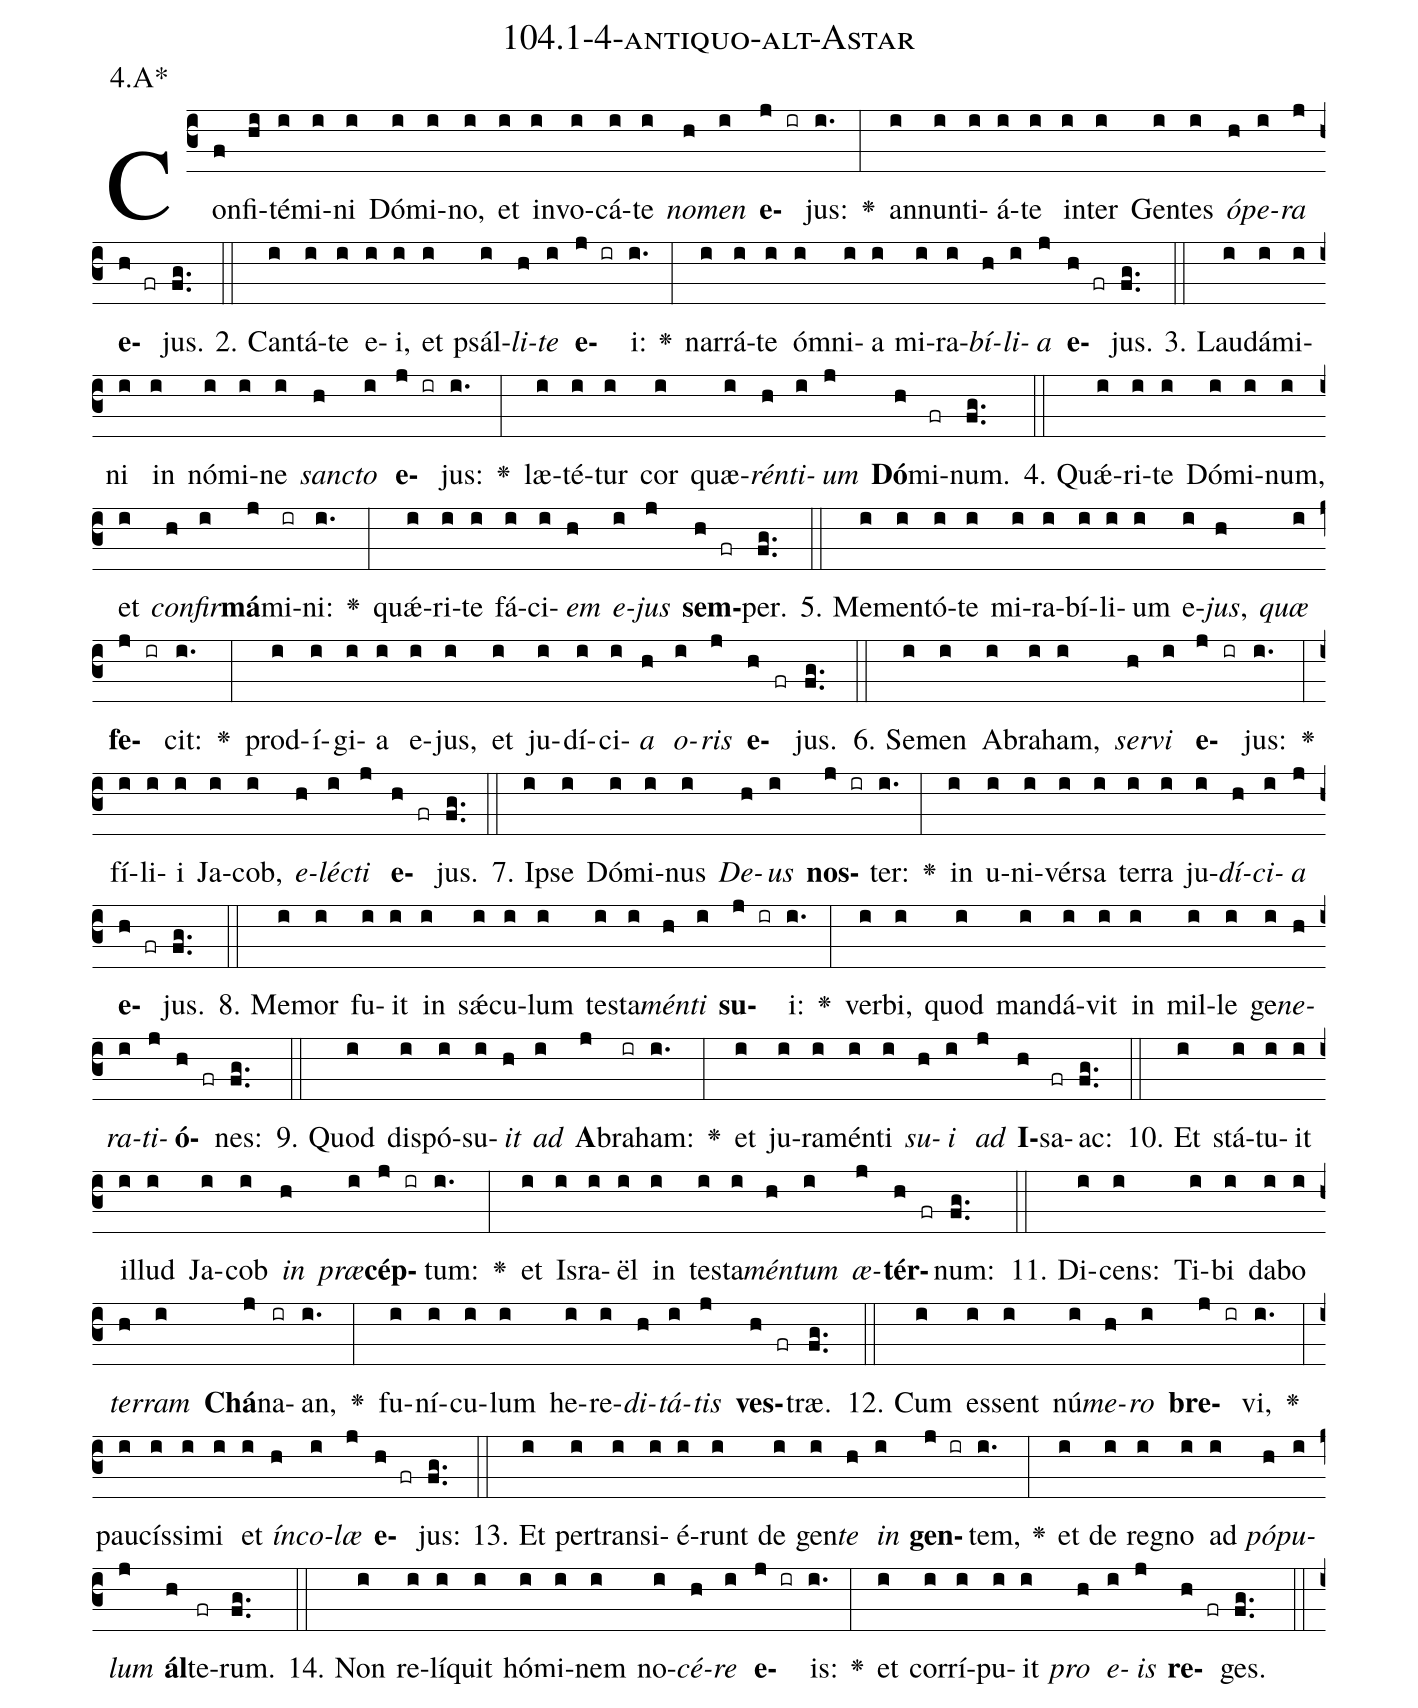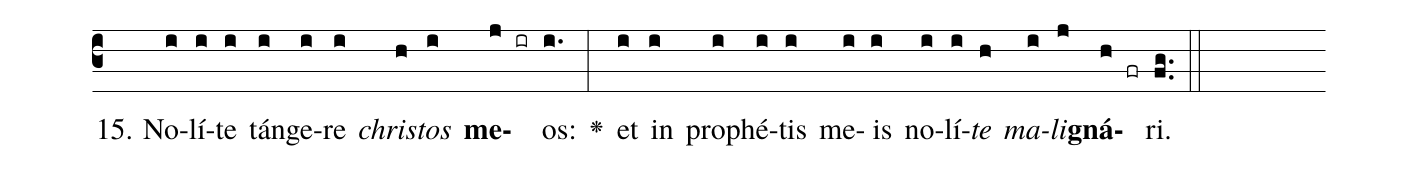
name: 104.1-4-antiquo-alt-Astar;
annotation: 4.A*;
%%
(c3)Con(f)fi(hi)té(i)mi(i)ni(i) Dó(i)mi(i)no,(i) et(i) in(i)vo(i)cá(i)te(i) <i>no</i>(h)<i>men</i>(i) <b>e</b>(j ir)jus:(i.) <v>\greheightstar</v>(:) an(i)nun(i)ti(i)á(i)te(i) in(i)ter(i) Gen(i)tes(i) <i>ó</i>(h)<i>pe</i>(i)<i>ra</i>(j) <b>e</b>(h fr)jus.(fg..) (::)
2. Can(i)tá(i)te(i) e(i)i,(i) et(i) psál(i)<i>li</i>(h)<i>te</i>(i) <b>e</b>(j ir)i:(i.) <v>\greheightstar</v>(:) nar(i)rá(i)te(i) óm(i)ni(i)a(i) mi(i)ra(i)<i>bí</i>(h)<i>li</i>(i)<i>a</i>(j) <b>e</b>(h fr)jus.(fg..) (::)
3. Lau(i)dá(i)mi(i)ni(i) in(i) nó(i)mi(i)ne(i) <i>sanc</i>(h)<i>to</i>(i) <b>e</b>(j ir)jus:(i.) <v>\greheightstar</v>(:) læ(i)té(i)tur(i) cor(i) quæ(i)<i>rén</i>(h)<i>ti</i>(i)<i>um</i>(j) <b>Dó</b>(h)mi(fr)num.(fg..) (::)
4. Quǽ(i)ri(i)te(i) Dó(i)mi(i)num,(i) et(i) <i>con</i>(h)<i>fir</i>(i)<b>má</b>(j)mi(ir)ni:(i.) <v>\greheightstar</v>(:) quǽ(i)ri(i)te(i) fá(i)ci(i)<i>em</i>(h) <i>e</i>(i)<i>jus</i>(j) <b>sem</b>(h fr)per.(fg..) (::)
5. Me(i)men(i)tó(i)te(i) mi(i)ra(i)bí(i)li(i)um(i) e(i)<i>jus</i>,(h) <i>quæ</i>(i) <b>fe</b>(j ir)cit:(i.) <v>\greheightstar</v>(:) prod(i)í(i)gi(i)a(i) e(i)jus,(i) et(i) ju(i)dí(i)ci(i)<i>a</i>(h) <i>o</i>(i)<i>ris</i>(j) <b>e</b>(h fr)jus.(fg..) (::)
6. Se(i)men(i) A(i)bra(i)ham,(i) <i>ser</i>(h)<i>vi</i>(i) <b>e</b>(j ir)jus:(i.) <v>\greheightstar</v>(:) fí(i)li(i)i(i) Ja(i)cob,(i) <i>e</i>(h)<i>léc</i>(i)<i>ti</i>(j) <b>e</b>(h fr)jus.(fg..) (::)
7. Ip(i)se(i) Dó(i)mi(i)nus(i) <i>De</i>(h)<i>us</i>(i) <b>nos</b>(j ir)ter:(i.) <v>\greheightstar</v>(:) in(i) u(i)ni(i)vér(i)sa(i) ter(i)ra(i) ju(i)<i>dí</i>(h)<i>ci</i>(i)<i>a</i>(j) <b>e</b>(h fr)jus.(fg..) (::)
8. Me(i)mor(i) fu(i)it(i) in(i) sǽ(i)cu(i)lum(i) tes(i)ta(i)<i>mén</i>(h)<i>ti</i>(i) <b>su</b>(j ir)i:(i.) <v>\greheightstar</v>(:) ver(i)bi,(i) quod(i) man(i)dá(i)vit(i) in(i) mil(i)le(i) ge(i)<i>ne</i>(h)<i>ra</i>(i)<i>ti</i>(j)<b>ó</b>(h fr)nes:(fg..) (::)
9. Quod(i) dis(i)pó(i)su(i)<i>it</i>(h) <i>ad</i>(i) <b>A</b>(j)bra(ir)ham:(i.) <v>\greheightstar</v>(:) et(i) ju(i)ra(i)mén(i)ti(i) <i>su</i>(h)<i>i</i>(i) <i>ad</i>(j) <b>I</b>(h)sa(fr)ac:(fg..) (::)
10. Et(i) stá(i)tu(i)it(i) il(i)lud(i) Ja(i)cob(i) <i>in</i>(h) <i>præ</i>(i)<b>cép</b>(j ir)tum:(i.) <v>\greheightstar</v>(:) et(i) Is(i)ra(i)ël(i) in(i) tes(i)ta(i)<i>mén</i>(h)<i>tum</i>(i) <i>æ</i>(j)<b>tér</b>(h fr)num:(fg..) (::)
11. Di(i)cens:(i) Ti(i)bi(i) da(i)bo(i) <i>ter</i>(h)<i>ram</i>(i) <b>Chá</b>(j)na(ir)an,(i.) <v>\greheightstar</v>(:) fu(i)ní(i)cu(i)lum(i) he(i)re(i)<i>di</i>(h)<i>tá</i>(i)<i>tis</i>(j) <b>ves</b>(h fr)træ.(fg..) (::)
12. Cum(i) es(i)sent(i) nú(i)<i>me</i>(h)<i>ro</i>(i) <b>bre</b>(j ir)vi,(i.) <v>\greheightstar</v>(:) pau(i)cís(i)si(i)mi(i) et(i) <i>ín</i>(h)<i>co</i>(i)<i>læ</i>(j) <b>e</b>(h fr)jus:(fg..) (::)
13. Et(i) per(i)trans(i)i(i)é(i)runt(i) de(i) gen(i)<i>te</i>(h) <i>in</i>(i) <b>gen</b>(j ir)tem,(i.) <v>\greheightstar</v>(:) et(i) de(i) re(i)gno(i) ad(i) <i>pó</i>(h)<i>pu</i>(i)<i>lum</i>(j) <b>ál</b>(h)te(fr)rum.(fg..) (::)
14. Non(i) re(i)lí(i)quit(i) hó(i)mi(i)nem(i) no(i)<i>cé</i>(h)<i>re</i>(i) <b>e</b>(j ir)is:(i.) <v>\greheightstar</v>(:) et(i) cor(i)rí(i)pu(i)it(i) <i>pro</i>(h) <i>e</i>(i)<i>is</i>(j) <b>re</b>(h fr)ges.(fg..) (::)
15. No(i)lí(i)te(i) tán(i)ge(i)re(i) <i>chris</i>(h)<i>tos</i>(i) <b>me</b>(j ir)os:(i.) <v>\greheightstar</v>(:) et(i) in(i) pro(i)phé(i)tis(i) me(i)is(i) no(i)lí(i)<i>te</i>(h) <i>ma</i>(i)<i>li</i>(j)<b>gná</b>(h fr)ri.(fg..) (::)
